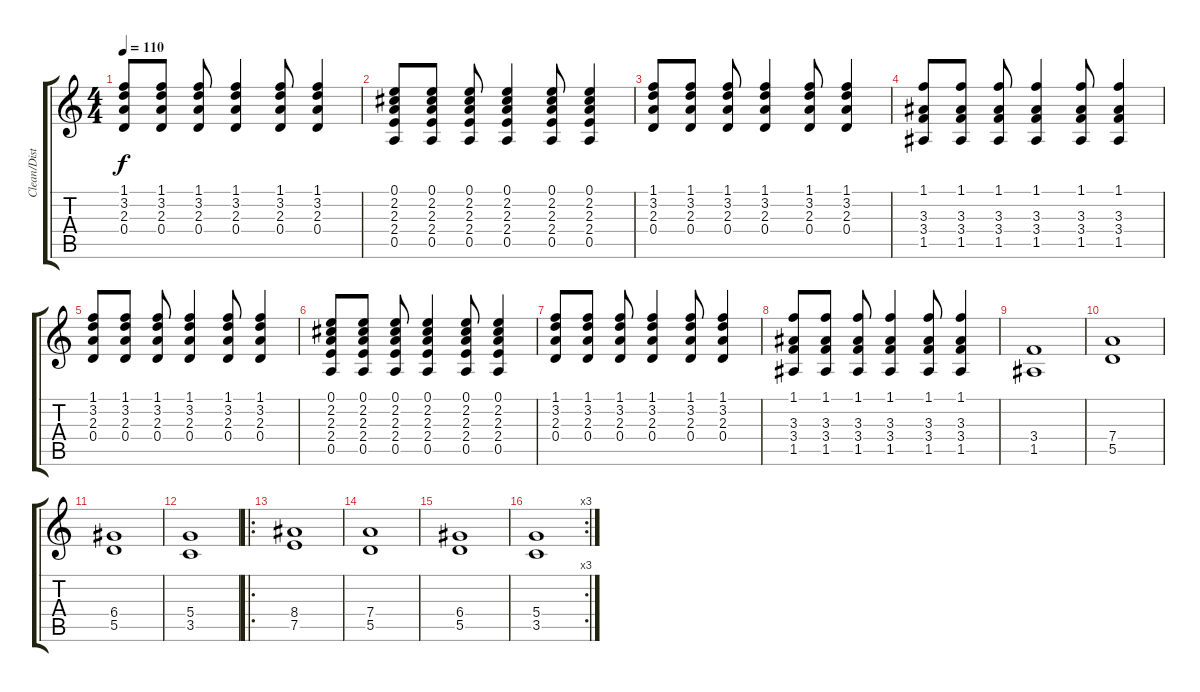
\track ("Clean/Distortion" "Clean/Dist") {instrument acousticguitarnylon}
\staff {score tabs}
\tuning (E4 B3 G3 D3 A2 E2) {hide}
\ts (4 4)
\tempo 110
\clef g2
\ks c
(1.1 3.2 2.3 0.4).8{dy f} (1.1 3.2 2.3 0.4).8 (1.1 3.2 2.3 0.4).8 (1.1 3.2 2.3 0.4).4 (1.1 3.2 2.3 0.4).8 (1.1 3.2 2.3 0.4).4 |
(0.1 2.2 2.3 2.4 0.5).8 (0.1 2.2 2.3 2.4 0.5).8 (0.1 2.2 2.3 2.4 0.5).8 (0.1 2.2 2.3 2.4 0.5).4 (0.1 2.2 2.3 2.4 0.5).8 (0.1 2.2 2.3 2.4 0.5).4 |
(1.1 3.2 2.3 0.4).8 (1.1 3.2 2.3 0.4).8 (1.1 3.2 2.3 0.4).8 (1.1 3.2 2.3 0.4).4 (1.1 3.2 2.3 0.4).8 (1.1 3.2 2.3 0.4).4 |
(1.1 3.3 3.4 1.5).8 (1.1 3.3 3.4 1.5).8 (1.1 3.3 3.4 1.5).8 (1.1 3.3 3.4 1.5).4 (1.1 3.3 3.4 1.5).8 (1.1 3.3 3.4 1.5).4 |
(1.1 3.2 2.3 0.4).8 (1.1 3.2 2.3 0.4).8 (1.1 3.2 2.3 0.4).8 (1.1 3.2 2.3 0.4).4 (1.1 3.2 2.3 0.4).8 (1.1 3.2 2.3 0.4).4 |
(0.1 2.2 2.3 2.4 0.5).8 (0.1 2.2 2.3 2.4 0.5).8 (0.1 2.2 2.3 2.4 0.5).8 (0.1 2.2 2.3 2.4 0.5).4 (0.1 2.2 2.3 2.4 0.5).8 (0.1 2.2 2.3 2.4 0.5).4 |
(1.1 3.2 2.3 0.4).8 (1.1 3.2 2.3 0.4).8 (1.1 3.2 2.3 0.4).8 (1.1 3.2 2.3 0.4).4 (1.1 3.2 2.3 0.4).8 (1.1 3.2 2.3 0.4).4 |
(1.1 3.3 3.4 1.5).8 (1.1 3.3 3.4 1.5).8 (1.1 3.3 3.4 1.5).8 (1.1 3.3 3.4 1.5).4 (1.1 3.3 3.4 1.5).8 (1.1 3.3 3.4 1.5).4 |
(3.4 1.5).1{instrument distortionguitar} |
(7.4 5.5).1 |
(6.4 5.5).1 |
(5.4 3.5).1 |
\ro
(8.4 7.5).1 |
(7.4 5.5).1 |
(6.4 5.5).1 |
\rc 3
(5.4 3.5).1
